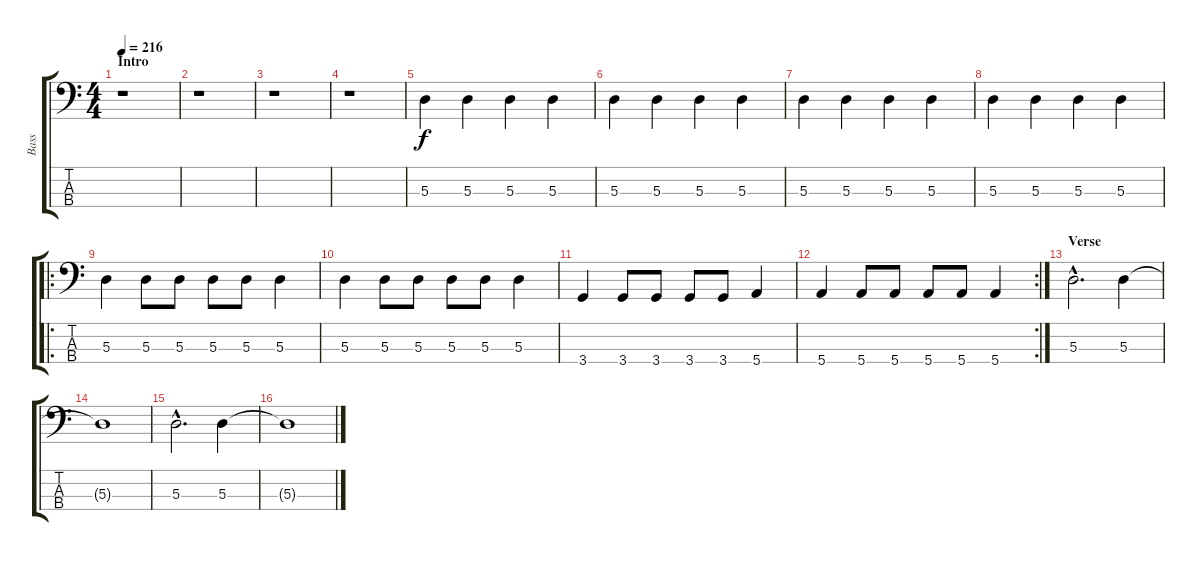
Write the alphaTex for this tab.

\track ("Bass" "Bass") {instrument electricbasspick}
\staff {score tabs}
\tuning (G2 D2 A1 E1) {hide}
\ts (4 4)
\section ("" "Intro")
\tempo 216
\clef f4
\ks c
r.1{dy f instrument electricbasspick} |
r.1 |
r.1 |
r.1 |
5.3.4 5.3.4 5.3.4 5.3.4 |
5.3.4 5.3.4 5.3.4 5.3.4 |
5.3.4 5.3.4 5.3.4 5.3.4 |
5.3.4 5.3.4 5.3.4 5.3.4 |
\ro
5.3.4 5.3.8 5.3.8 5.3.8 5.3.8 5.3.4 |
5.3.4 5.3.8 5.3.8 5.3.8 5.3.8 5.3.4 |
3.4.4 3.4.8 3.4.8 3.4.8 3.4.8 5.4.4 |
\rc 2
5.4.4 5.4.8 5.4.8 5.4.8 5.4.8 5.4.4 |
\section ("" "Verse")
5.3{hac}.2{d} 5.3.4 |
5.3{t}.1 |
5.3{hac}.2{d} 5.3.4 |
5.3{t}.1
